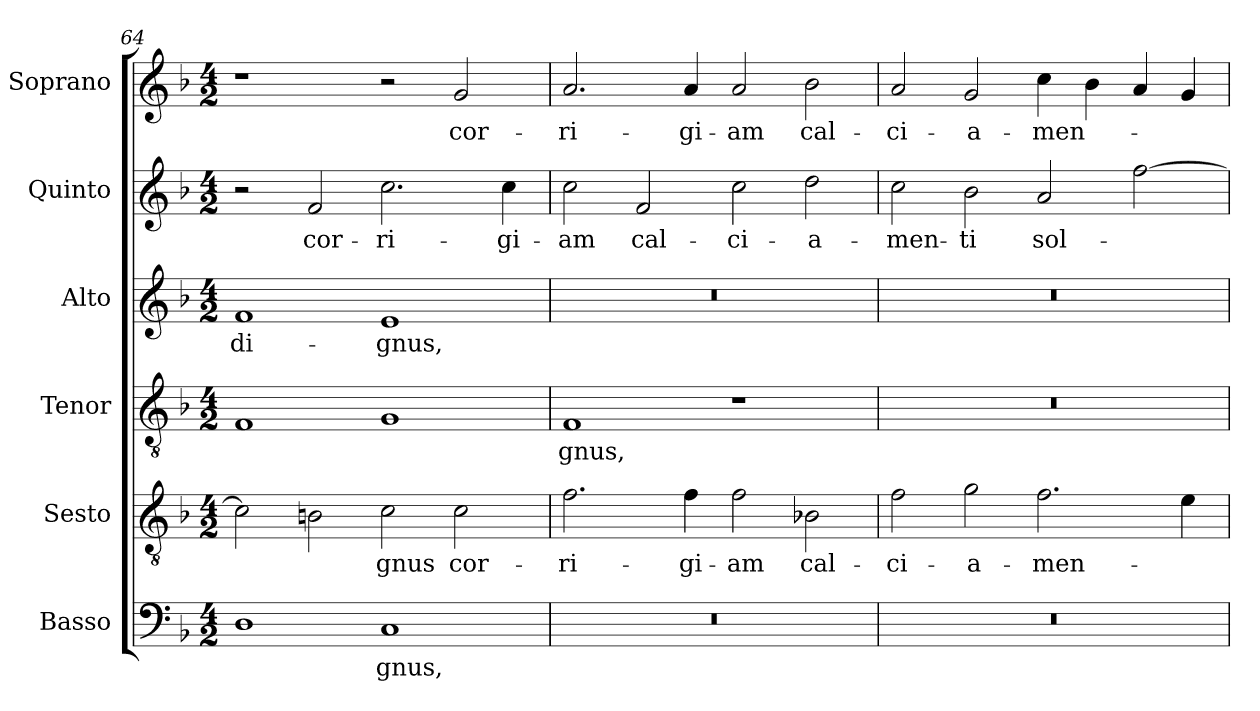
**kern	**text	**kern	**text	**kern	**text	**kern	**text	**kern	**text	**kern	**text
*part6	*part6	*part5	*part5	*part4	*part4	*part3	*part3	*part2	*part2	*part1	*part1
*staff6	*staff6	*staff5	*staff5	*staff4	*staff4	*staff3	*staff3	*staff2	*staff2	*staff1	*staff1
*I"Basso	*	*I"Sesto	*	*I"Tenor	*	*I"Alto	*	*I"Quinto	*	*I"Soprano	*
*I'B.	*	*I'Ss.	*	*I'T.	*	*I'A.	*	*I'Q.	*	*I'S.	*
*clefF4	*	*clefGv2	*	*clefGv2	*	*clefG2	*	*clefG2	*	*clefG2	*
*	*	*ITrd7c12	*	*ITrd7c12	*	*	*	*	*	*	*
*k[b-]	*	*k[b-]	*	*k[b-]	*	*k[b-]	*	*k[b-]	*	*k[b-]	*
*F:	*	*F:	*	*F:	*	*F:	*	*F:	*	*F:	*
*M4/2	*	*M4/2	*	*M4/2	*	*M4/2	*	*M4/2	*	*M4/2	*
=64	=64	=64	=64	=64	=64	=64	=64	=64	=64	=64	=64
!	!	!	!	!	!	!	!LO:LY:b:color=#000000	!	!	!	!
1Di	.	2Ci\]	.	1FFi	.	1fi	di-	2r	.	1r	.
!	!	!	!	!	!	!	!	!	!LO:LY:b:color=#000000	!	!
.	.	2BBni\	.	.	.	.	.	2fi/	cor-	.	.
!	!LO:LY:b:color=#000000	!	!	!	!	!	!	!	!	!	!
!	!	!	!LO:LY:b:color=#000000	!	!	!	!	!	!	!	!
!	!	!	!	!	!	!	!LO:LY:b:color=#000000	!	!	!	!
!	!	!	!	!	!	!	!	!	!LO:LY:b:color=#000000	!	!
1Ci	-gnus,	2Ci\	-gnus	1GGi	.	1ei	-gnus,	2.cci\	-ri-	2r	.
!	!	!	!LO:LY:b:color=#000000	!	!	!	!	!	!	!	!
!	!	!	!	!	!	!	!	!	!	!	!LO:LY:b:color=#000000
.	.	2Ci\	cor-	.	.	.	.	.	.	2gi/	cor-
!	!	!	!	!	!	!	!	!	!LO:LY:b:color=#000000	!	!
.	.	.	.	.	.	.	.	4cci\	-gi-	.	.
=65	=65	=65	=65	=65	=65	=65	=65	=65	=65	=65	=65
!LO:N:vis=1	!	!	!	!	!	!	!	!	!	!	!
!	!	!	!LO:LY:b:color=#000000	!	!	!	!	!	!	!	!
!	!	!	!	!	!LO:LY:b:color=#000000	!LO:N:vis=1	!	!	!	!	!
!	!	!	!	!	!	!	!	!	!LO:LY:b:color=#000000	!	!
!	!	!	!	!	!	!	!	!	!	!	!LO:LY:b:color=#000000
0r	.	2.Fi\	-ri-	1FFi	-gnus,	0r	.	2cci\	-am	2.ai/	-ri-
!	!	!	!	!	!	!	!	!	!LO:LY:b:color=#000000	!	!
.	.	.	.	.	.	.	.	2fi/	cal-	.	.
!	!	!	!LO:LY:b:color=#000000	!	!	!	!	!	!	!	!
!	!	!	!	!	!	!	!	!	!	!	!LO:LY:b:color=#000000
.	.	4Fi\	-gi-	.	.	.	.	.	.	4ai/	-gi-
!	!	!	!LO:LY:b:color=#000000	!	!	!	!	!	!	!	!
!	!	!	!	!	!	!	!	!	!LO:LY:b:color=#000000	!	!
!	!	!	!	!	!	!	!	!	!	!	!LO:LY:b:color=#000000
.	.	2Fi\	-am	1r	.	.	.	2cci\	-ci-	2ai/	-am
!	!	!	!LO:LY:b:color=#000000	!	!	!	!	!	!	!	!
!	!	!	!	!	!	!	!	!	!LO:LY:b:color=#000000	!	!
!	!	!	!	!	!	!	!	!	!	!	!LO:LY:b:color=#000000
.	.	2BB-Xi\	cal-	.	.	.	.	2ddi\	-a-	2b-i\	cal-
=66	=66	=66	=66	=66	=66	=66	=66	=66	=66	=66	=66
!LO:N:vis=1	!	!	!	!	!	!	!	!	!	!	!
!	!	!	!LO:LY:b:color=#000000	!LO:N:vis=1	!	!LO:N:vis=1	!	!	!	!	!
!	!	!	!	!	!	!	!	!	!LO:LY:b:color=#000000	!	!
!	!	!	!	!	!	!	!	!	!	!	!LO:LY:b:color=#000000
0r	.	2Fi\	-ci-	0r	.	0r	.	2cci\	-men-	2ai/	-ci-
!	!	!	!LO:LY:b:color=#000000	!	!	!	!	!	!	!	!
!	!	!	!	!	!	!	!	!	!LO:LY:b:color=#000000	!	!
!	!	!	!	!	!	!	!	!	!	!	!LO:LY:b:color=#000000
.	.	2Gi\	-a-	.	.	.	.	2b-i\	-ti	2gi/	-a-
!	!	!	!LO:LY:b:color=#000000	!	!	!	!	!	!	!	!
!	!	!	!	!	!	!	!	!	!LO:LY:b:color=#000000	!	!
!	!	!	!	!	!	!	!	!	!	!	!LO:LY:b:color=#000000
.	.	2.Fi\	-men-	.	.	.	.	2ai/	sol-	4cci\	-men-
.	.	.	.	.	.	.	.	.	.	4b-i\	.
.	.	.	.	.	.	.	.	[2ffi\	.	4ai/	.
.	.	4Ei\	.	.	.	.	.	.	.	4gi/	.
=	=	=	=	=	=	=	=	=	=	=	=
*-	*-	*-	*-	*-	*-	*-	*-	*-	*-	*-	*-
